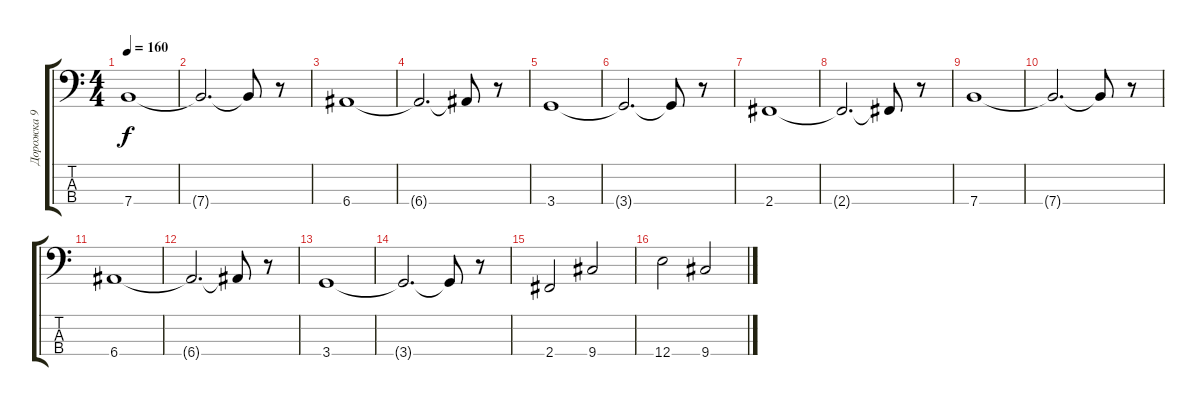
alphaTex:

\track ("Дорожка 9" "Дорожка 9") {instrument fretlessbass}
\staff {score tabs}
\tuning (G2 D2 A1 E1) {hide}
\ts (4 4)
\tempo 160
\clef f4
\ks c
7.4.1{dy f} |
7.4{t}.2{d} 7.4{t}.8 r.8 |
6.4.1 |
6.4{t}.2{d} 6.4{t}.8 r.8 |
3.4.1 |
3.4{t}.2{d} 3.4{t}.8 r.8 |
2.4.1 |
2.4{t}.2{d} 2.4{t}.8 r.8 |
7.4.1 |
7.4{t}.2{d} 7.4{t}.8 r.8 |
6.4.1 |
6.4{t}.2{d} 6.4{t}.8 r.8 |
3.4.1 |
3.4{t}.2{d} 3.4{t}.8 r.8 |
2.4.2 9.4.2 |
12.4.2 9.4.2
